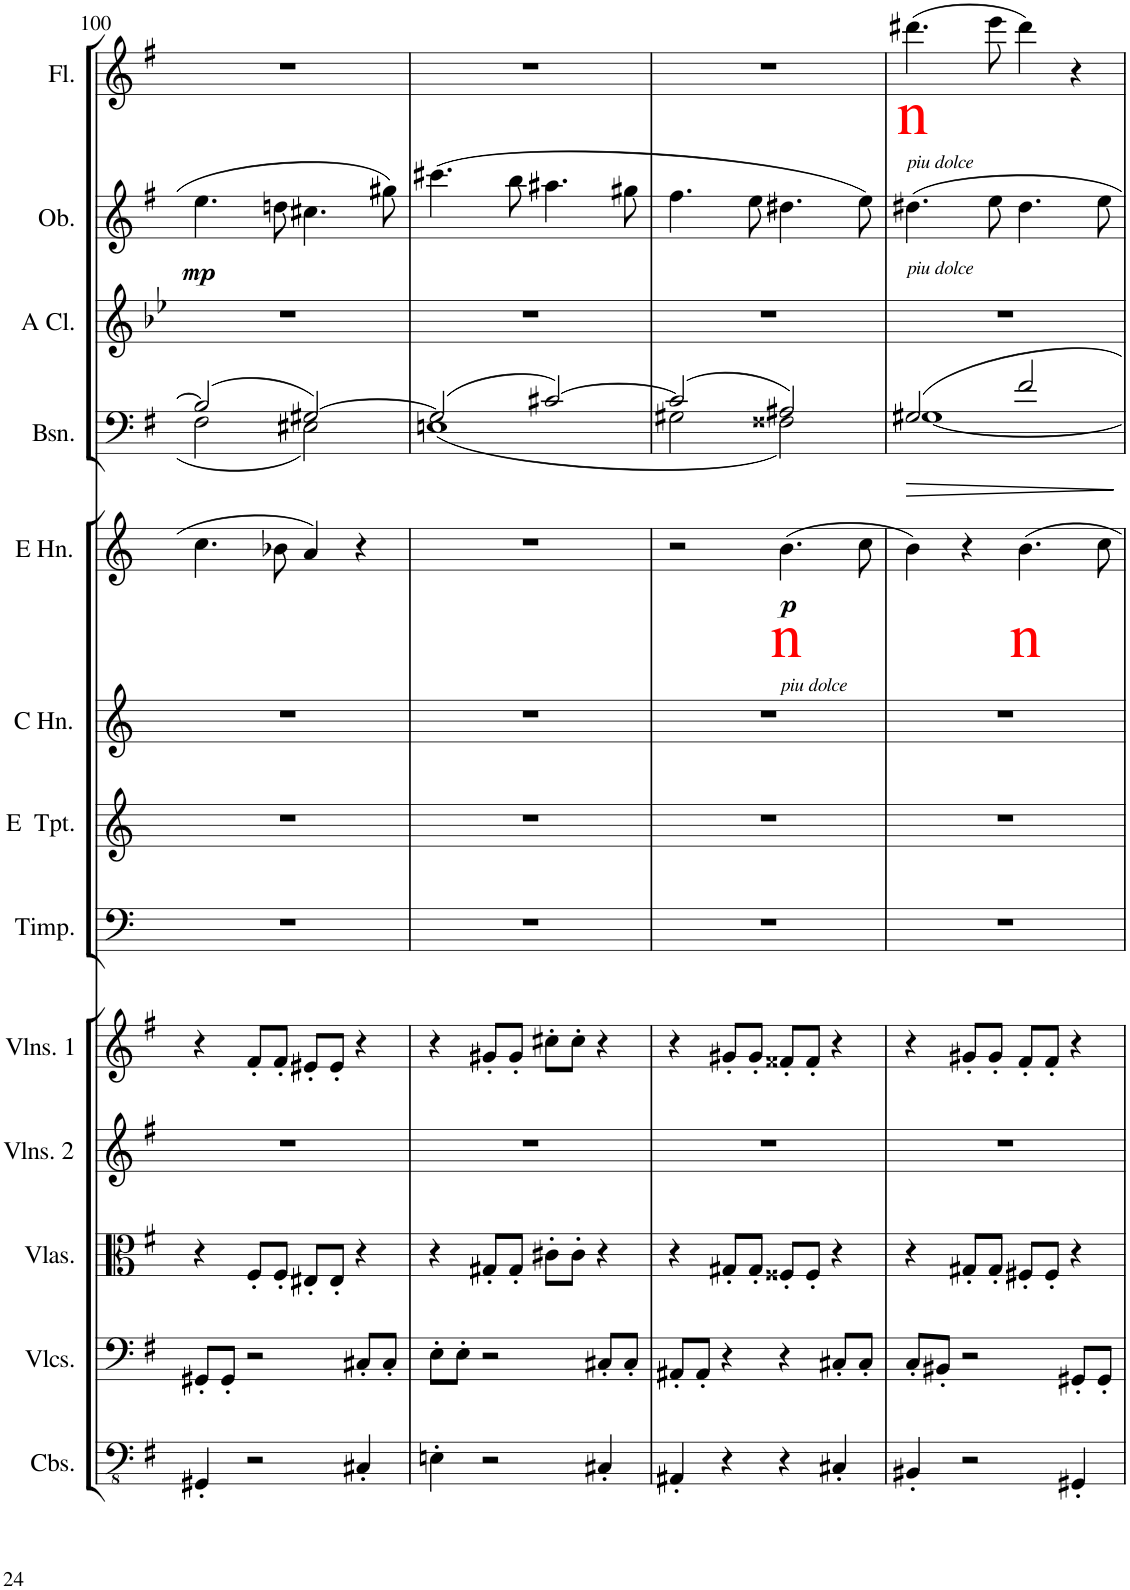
**kern	**kern	**kern	**kern	**kern	**kern	**kern	**kern	**kern	**text	**dynam	**kern	**dynam	**kern	**kern	**dynam	**kern	**text
*part13	*part12	*part11	*part10	*part9	*part8	*part7	*part6	*part5	*part5	*part5	*part4	*part4	*part3	*part2	*part2	*part1	*part1
*staff13	*staff12	*staff11	*staff10	*staff9	*staff8	*staff7	*staff6	*staff5	*staff5	*staff5	*staff4	*staff4	*staff3	*staff2	*staff2	*staff1	*staff1
*I"Contrabasses	*I"Violoncellos	*I"Violas	*I"Violins 2	*I"Violins 1	*I"Timpani in B and E	*I"Trumpet 1 2 in E	*I"Horn 3 4  in C	*I"Horn 1 2 in E	*	*	*I"Bassoon 1 2	*	*I"A Clarinet 1 2	*I"Oboe 1 2	*	*I"Flute 1 2	*
*I'Cbs.	*I'Vlcs.	*I'Vlas.	*I'Vlns. 2	*I'Vlns. 1	*I'Timp.	*	*	*	*	*	*I'Bsn.	*	*I'A Cl.	*I'Ob.	*	*I'Fl.	*
!!LO:PB:g=z
*clefFv4	*clefF4	*clefC3	*clefG2	*clefG2	*clefF4	*clefG2	*clefG2	*clefG2	*	*	*clefF4	*	*clefG2	*clefG2	*	*clefG2	*
*	*	*	*	*	*	*Trd-2c-4	*Trd7c12	*Trd5c8	*	*	*	*	*Trd2c3	*	*	*	*
*k[f#]	*k[f#]	*k[f#]	*k[f#]	*k[f#]	*k[]	*k[]	*k[]	*k[]	*	*	*k[f#]	*	*k[b-e-]	*k[f#]	*	*k[f#]	*
*M2/2	*M2/2	*M2/2	*M2/2	*M2/2	*M2/2	*M2/2	*M2/2	*M2/2	*	*	*M2/2	*	*M2/2	*M2/2	*	*M2/2	*
*met(c|)	*met(c|)	*met(c|)	*met(c|)	*met(c|)	*met(c|)	*met(c|)	*met(c|)	*met(c|)	*	*	*met(c|)	*	*met(c|)	*met(c|)	*	*met(c|)	*
=100	=100	=100	=100	=100	=100	=100	=100	=100	=100	=100	=100	=100	=100	=100	=100	=100	=100
*	*	*	*	*	*	*	*	*	*	*	*^	*	*	*	*	*	*
!	!	!	!	!	!	!	!	!	!	!	!	!	!	!	!	!LO:DY:b	!	!
4GGG#X'/	8GG#X'/L	4r	1r	4r	1r	1r	1r	4.cc\	.	.	(2B/]	2F#\	.	1r	4.ee\	mp	1r	.
.	8GG#'/J	.	.	.	.	.	.	.	.	.	.	.	.	.	.	.	.	.
2r	2r	8F#'/L	.	8f#'/L	.	.	.	.	.	.	.	.	.	.	.	.	.	.
.	.	8F#'/J	.	8f#'/J	.	.	.	8b-X\	.	.	.	.	.	.	8ddn\	.	.	.
.	.	8E#X'/L	.	8e#X'/L	.	.	.	4a/	.	.	[2G#X/)	2E#X\	.	.	4.cc#X\	.	.	.
.	.	8E#'/J	.	8e#'/J	.	.	.	.	.	.	.	.	.	.	.	.	.	.
4CC#X'/	8C#X'/L	4r	.	4r	.	.	.	4r	.	.	.	.	.	.	.	.	.	.
.	8C#'/J	.	.	.	.	.	.	.	.	.	.	.	.	.	8gg#X\	.	.	.
=101	=101	=101	=101	=101	=101	=101	=101	=101	=101	=101	=101	=101	=101	=101	=101	=101	=101	=101
4EEn'\	8E'\L	4r	1r	4r	1r	1r	1r	1r	.	.	(2G#/]	(1En	.	1r	(4.ccc#X\	.	1r	.
.	8E'\J	.	.	.	.	.	.	.	.	.	.	.	.	.	.	.	.	.
2r	2r	8G#X'/L	.	8g#X'/L	.	.	.	.	.	.	.	.	.	.	.	.	.	.
.	.	8G#'/J	.	8g#'/J	.	.	.	.	.	.	.	.	.	.	8bb\	.	.	.
.	.	8c#X'\L	.	8cc#X'\L	.	.	.	.	.	.	[2c#X/)	.	.	.	4.aa#X\	.	.	.
.	.	8c#'\J	.	8cc#'\J	.	.	.	.	.	.	.	.	.	.	.	.	.	.
4CC#X'/	8C#X'/L	4r	.	4r	.	.	.	.	.	.	.	.	.	.	.	.	.	.
.	8C#'/J	.	.	.	.	.	.	.	.	.	.	.	.	.	8gg#X\	.	.	.
=102	=102	=102	=102	=102	=102	=102	=102	=102	=102	=102	=102	=102	=102	=102	=102	=102	=102	=102
4AAA#X'/	8AA#X'/L	4r	1r	4r	1r	1r	1r	2r	.	.	(2c#/]	2G#X\	.	1r	4.ff#\	.	1r	.
.	8AA#'/J	.	.	.	.	.	.	.	.	.	.	.	.	.	.	.	.	.
4r	4r	8G#X'/L	.	8g#X'/L	.	.	.	.	.	.	.	.	.	.	.	.	.	.
.	.	8G#'/J	.	8g#'/J	.	.	.	.	.	.	.	.	.	.	8ee\	.	.	.
!	!	!	!	!	!	!	!	!LO:TX:b:i:t=piu dolce	!	!	!	!	!	!	!	!	!	!
!	!	!	!	!	!	!	!	!	!LO:LY:b:color=#FF0000	!LO:DY:b	!	!	!	!	!	!	!	!
4r	4r	8F##X'/L	.	8f##X'/L	.	.	.	(4.b\	n	p	2A#X/)	2F##X\)	.	.	4.dd#X\	.	.	.
.	.	8F##'/J	.	8f##'/J	.	.	.	.	.	.	.	.	.	.	.	.	.	.
4CC#X'/	8C#X'/L	4r	.	4r	.	.	.	.	.	.	.	.	.	.	.	.	.	.
.	8C#'/J	.	.	.	.	.	.	8cc\	.	.	.	.	.	.	8ee\)	.	.	.
=103	=103	=103	=103	=103	=103	=103	=103	=103	=103	=103	=103	=103	=103	=103	=103	=103	=103	=103
!	!	!	!	!	!	!	!	!	!	!	!	!	!	!	!	!	!LO:TX:b:i:t=piu dolce	!
!	!	!	!	!	!	!	!	!	!	!	!	!	!	!	!LO:TX:b:i:t=piu dolce	!	!	!
!	!	!	!	!	!	!	!	!	!	!	!	!	!LO:HP:b	!	!	!	!	!LO:LY:b:color=#FF0000
4BBB#X'/	8C'/L	4r	1r	4r	1r	1r	1r	4b\)	.	.	2G#X/	[1G#	>	1r	4.dd#X\	.	(4.ddd#X\	n
.	8BB#X'/J	.	.	.	.	.	.	.	.	.	.	.	.	.	.	.	.	.
2r	2r	8G#X'/L	.	8g#X'/L	.	.	.	4r	.	.	.	.	.	.	.	.	.	.
.	.	8G#'/J	.	8g#'/J	.	.	.	.	.	.	.	.	.	.	8ee\	.	8eee\	.
!	!	!	!	!	!	!	!	!	!LO:LY:b:color=#FF0000	!	!	!	!	!	!	!	!	!
.	.	8F#X'/L	.	8f#'/L	.	.	.	4.b\	n	.	2f#/	.	.	.	4.dd#\	.	4ddd#\)	.
.	.	8F#'/J	.	8f#'/J	.	.	.	.	.	.	.	.	.	.	.	.	.	.
4GGG#X'/	8GG#X'/L	4r	.	4r	.	.	.	.	.	.	.	.	.	.	.	.	4r	.
.	8GG#'/J	.	.	.	.	.	.	8cc\	.	.	.	.	.	.	8ee\	.	.	.
*	*	*	*	*	*	*	*	*	*	*	*v	*v	*	*	*	*	*	*
.	.	.	.	.	.	.	.	.	.	.	.	]	.	.	.	.	.
=	=	=	=	=	=	=	=	=	=	=	=	=	=	=	=	=	=
*-	*-	*-	*-	*-	*-	*-	*-	*-	*-	*-	*-	*-	*-	*-	*-	*-	*-
